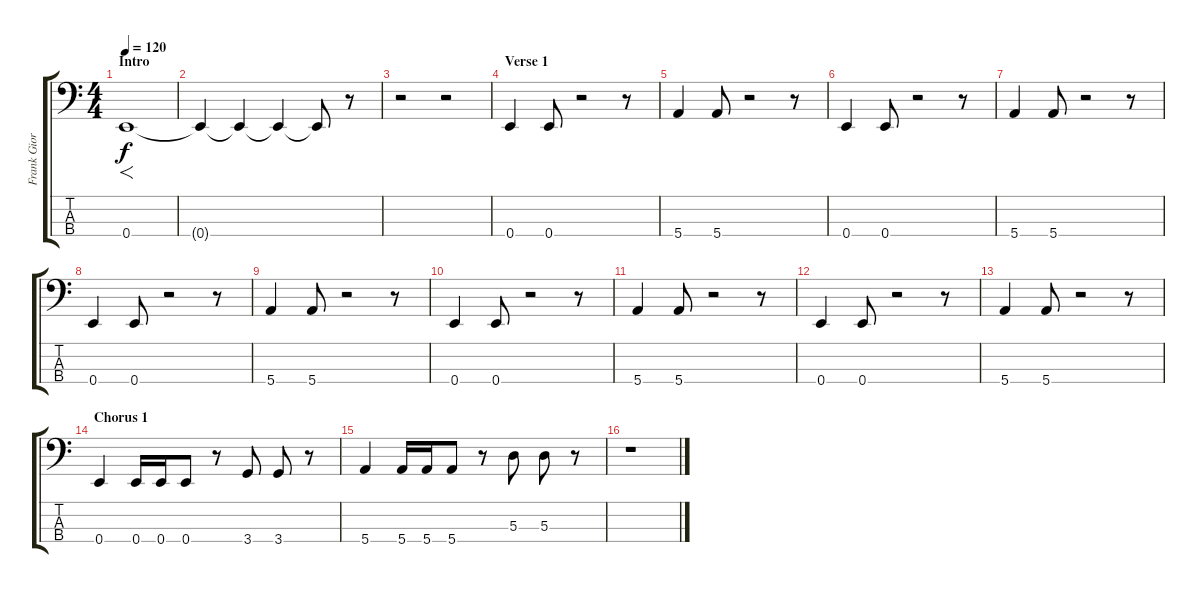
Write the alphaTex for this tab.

\track ("Frank Giordano" "Frank Gior") {instrument overdrivenguitar}
\staff {score tabs}
\tuning (G2 D2 A1 E1) {hide}
\ts (4 4)
\section ("" "Intro")
\tempo 120
\clef f4
\ks c
0.4.1{f dy f instrument overdrivenguitar} |
0.4{t}.4 0.4{t}.4 0.4{t}.4 0.4{t}.8 r.8 |
r.2 r.2 |
\section ("" "Verse 1")
0.4.4 0.4.8 r.2 r.8 |
5.4.4 5.4.8 r.2 r.8 |
0.4.4 0.4.8 r.2 r.8 |
5.4.4 5.4.8 r.2 r.8 |
0.4.4 0.4.8 r.2 r.8 |
5.4.4 5.4.8 r.2 r.8 |
0.4.4 0.4.8 r.2 r.8 |
5.4.4 5.4.8 r.2 r.8 |
0.4.4 0.4.8 r.2 r.8 |
5.4.4 5.4.8 r.2 r.8 |
\section ("" "Chorus 1")
0.4.4 0.4.16 0.4.16 0.4.8 r.8 3.4.8 3.4.8 r.8 |
5.4.4 5.4.16 5.4.16 5.4.8 r.8 5.3.8 5.3.8 r.8 |
r.1
